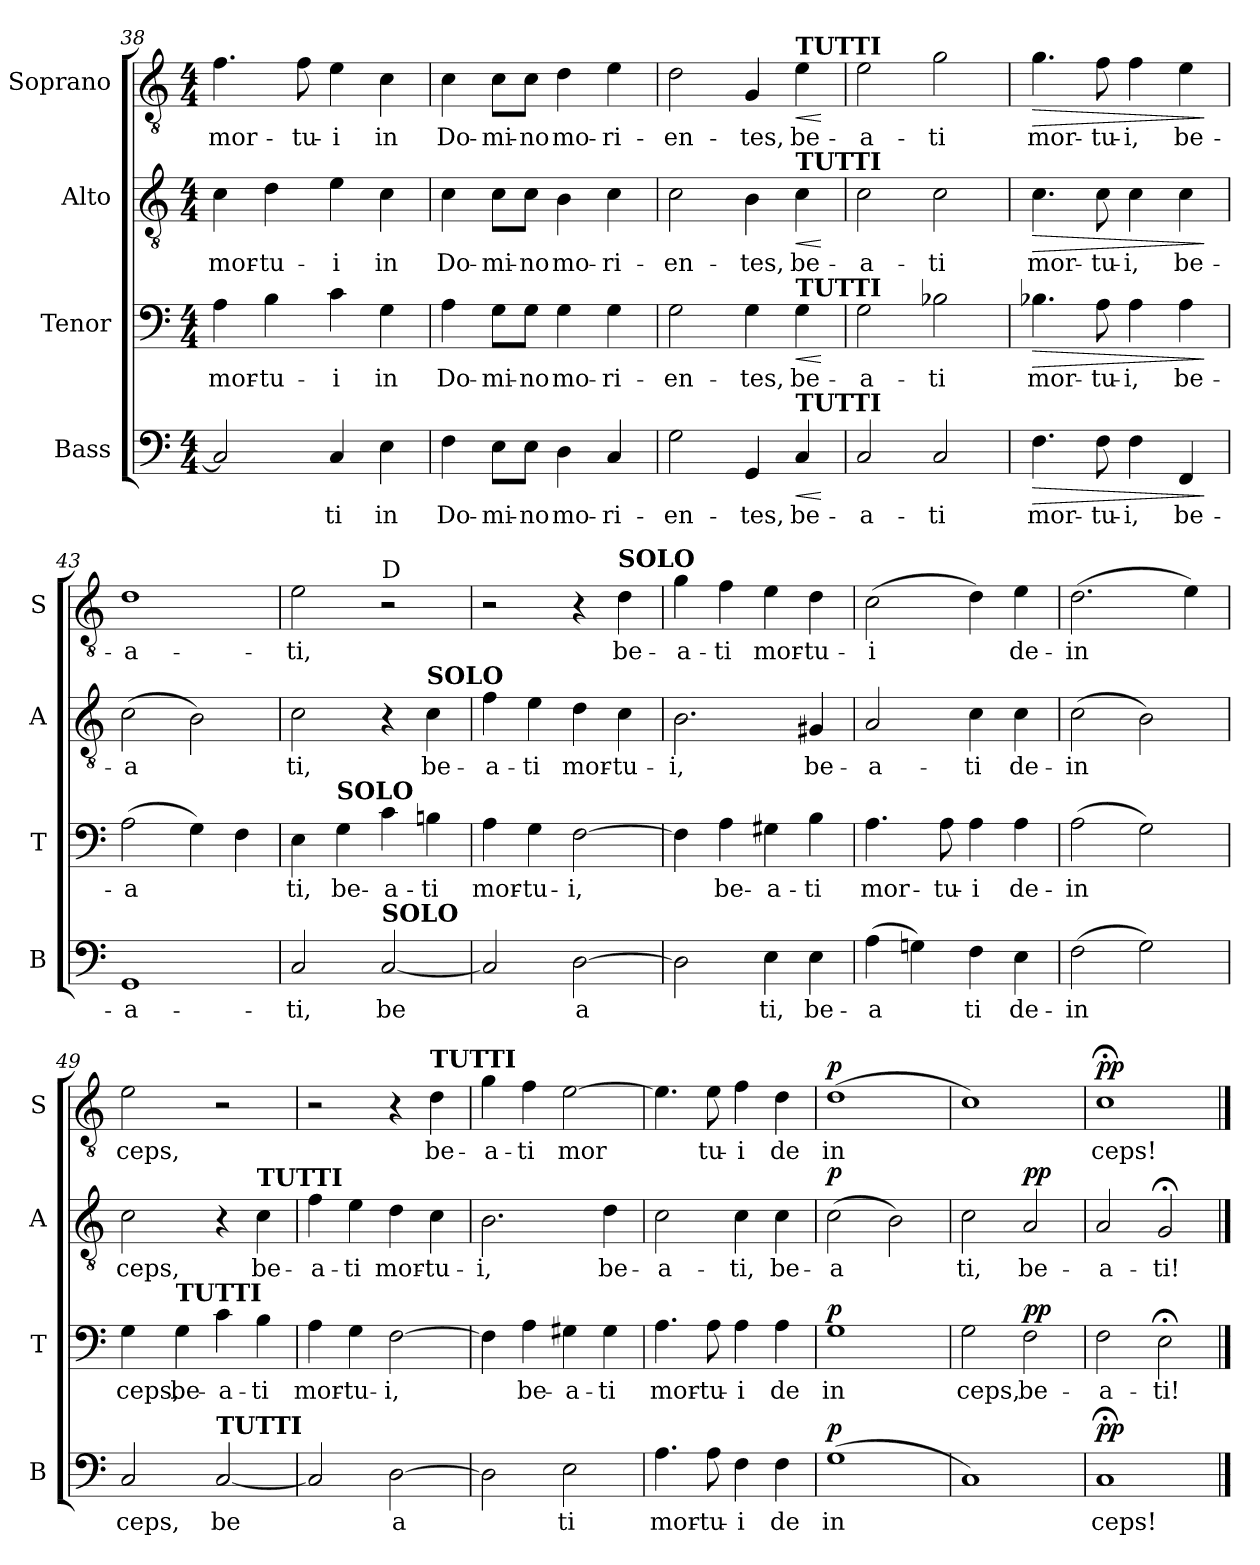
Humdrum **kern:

**kern	**text	**dynam	**kern	**text	**dynam	**kern	**text	**dynam	**kern	**text	**dynam
*part4	*part4	*part4	*part3	*part3	*part3	*part2	*part2	*part2	*part1	*part1	*part1
*staff4	*staff4	*staff4	*staff3	*staff3	*staff3	*staff2	*staff2	*staff2	*staff1	*staff1	*staff1
*I"Bass	*	*	*I"Tenor	*	*	*I"Alto	*	*	*I"Soprano	*	*
*I'B	*	*	*I'T	*	*	*I'A	*	*	*I'S	*	*
*clefF4	*	*	*clefF4	*	*	*clefGv2	*	*	*clefGv2	*	*
*k[]	*	*	*k[]	*	*	*k[]	*	*	*k[]	*	*
*M4/4	*	*	*M4/4	*	*	*M4/4	*	*	*M4/4	*	*
=38	=38	=38	=38	=38	=38	=38	=38	=38	=38	=38	=38
2C/]	.	.	4A\	mor-	.	4c\	mor-	.	4.f\	mor-	.
.	.	.	4B\	-tu-	.	4d\	-tu-	.	.	.	.
.	.	.	.	.	.	.	.	.	8f\	-tu-	.
4C/	ti	.	4c\	-i	.	4e\	-i	.	4e\	-i	.
4E\	in	.	4G\	in	.	4c\	in	.	4c\	in	.
=39	=39	=39	=39	=39	=39	=39	=39	=39	=39	=39	=39
4F\	Do-	.	4A\	Do-	.	4c\	Do-	.	4c\	Do-	.
8E\L	-mi-	.	8G\L	-mi-	.	8c\L	-mi-	.	8c\L	-mi-	.
8E\J	-no	.	8G\J	-no	.	8c\J	-no	.	8c\J	-no	.
4D\	mo-	.	4G\	mo-	.	4B\	mo-	.	4d\	mo-	.
4C/	-ri-	.	4G\	-ri-	.	4c\	-ri-	.	4e\	-ri-	.
=40	=40	=40	=40	=40	=40	=40	=40	=40	=40	=40	=40
2G\	-en-	.	2G\	-en-	.	2c\	-en-	.	2d\	-en-	.
4GG/	-tes,	.	4G\	-tes,	.	4B\	-tes,	.	4G/	-tes,	.
!	!	!	!	!	!	!	!	!	!LO:TX:a:B:t=TUTTI	!	!
!	!	!	!	!	!	!LO:TX:a:B:t=TUTTI	!	!	!	!	!
!	!	!	!LO:TX:a:B:t=TUTTI	!	!	!	!	!	!	!	!
!LO:TX:a:B:t=TUTTI	!	!	!	!	!	!	!	!	!	!	!
!	!	!LO:HP:b	!	!	!LO:HP:b	!	!	!LO:HP:b	!	!	!LO:HP:b
4C/	be-	<	4G\	be-	<	4c\	be-	<	4e\	be-	<
.	.	[	.	.	[	.	.	[	.	.	[
=41	=41	=41	=41	=41	=41	=41	=41	=41	=41	=41	=41
2C/	-a-	.	2G\	-a-	.	2c\	-a-	.	2e\	-a-	.
2C/	-ti	.	2B-X\	-ti	.	2c\	-ti	.	2g\	-ti	.
=42	=42	=42	=42	=42	=42	=42	=42	=42	=42	=42	=42
!	!	!LO:HP:b	!	!	!LO:HP:b	!	!	!LO:HP:b	!	!	!LO:HP:b
4.F\	mor-	>	4.B-X\	mor-	>	4.c\	mor-	>	4.g\	mor-	>
8F\	-tu-	.	8A\	-tu-	.	8c\	-tu-	.	8f\	-tu-	.
4F\	-i,	.	4A\	-i,	.	4c\	-i,	.	4f\	-i,	.
4FF/	be-	.	4A\	be-	.	4c\	be-	.	4e\	be-	.
.	.	]	.	.	]	.	.	]	.	.	]
=43	=43	=43	=43	=43	=43	=43	=43	=43	=43	=43	=43
1GG	-a-	.	(2A\	-a	.	(2c\	-a	.	1d	-a-	.
.	.	.	4G\)	.	.	2B\)	.	.	.	.	.
.	.	.	4F\	.	.	.	.	.	.	.	.
=44	=44	=44	=44	=44	=44	=44	=44	=44	=44	=44	=44
2C/	-ti,	.	4E\	ti,	.	2c\	ti,	.	2e\	-ti,	.
!	!	!	!LO:TX:a:B:t=SOLO	!	!	!	!	!	!	!	!
.	.	.	4G\	be-	.	.	.	.	.	.	.
!	!	!	!	!	!	!	!	!	!LO:TX:a:t=D	!	!
!LO:TX:a:B:t=SOLO	!	!	!	!	!	!	!	!	!	!	!
[2C/	-be	.	4c\	-a-	.	4r	.	.	2r	.	.
!	!	!	!	!	!	!LO:TX:a:B:t=SOLO	!	!	!	!	!
.	.	.	4Bn\	-ti	.	4c\	be-	.	.	.	.
=45	=45	=45	=45	=45	=45	=45	=45	=45	=45	=45	=45
2C/]	.	.	4A\	mor-	.	4f\	-a-	.	2r	.	.
.	.	.	4G\	-tu-	.	4e\	-ti	.	.	.	.
[2D\	-a	.	[2F\	-i,	.	4d\	mor-	.	4r	.	.
!	!	!	!	!	!	!	!	!	!LO:TX:a:B:t=SOLO	!	!
.	.	.	.	.	.	4c\	-tu-	.	4d\	be-	.
!!LO:LB:g=z
=46	=46	=46	=46	=46	=46	=46	=46	=46	=46	=46	=46
2D\]	.	.	4F\]	.	.	2.B\	-i,	.	4g\	-a-	.
.	.	.	4A\	be-	.	.	.	.	4f\	-ti	.
4E\	ti,	.	4G#X\	-a-	.	.	.	.	4e\	mor-	.
4E\	be-	.	4B\	-ti	.	4G#X/	be-	.	4d\	-tu-	.
=47	=47	=47	=47	=47	=47	=47	=47	=47	=47	=47	=47
(4A\	-a	.	4.A\	mor-	.	2A/	-a-	.	(2c\	-i	.
4Gn\)	.	.	.	.	.	.	.	.	.	.	.
.	.	.	8A\	-tu-	.	.	.	.	.	.	.
4F\	ti	.	4A\	-i	.	4c\	-ti	.	4d\)	.	.
4E\	de-	.	4A\	de-	.	4c\	de-	.	4e\	de-	.
=48	=48	=48	=48	=48	=48	=48	=48	=48	=48	=48	=48
(2F\	-in	.	(2A\	-in	.	(2c\	-in	.	(2.d\	-in	.
2G\)	.	.	2G\)	.	.	2B\)	.	.	.	.	.
.	.	.	.	.	.	.	.	.	4e\)	.	.
=49	=49	=49	=49	=49	=49	=49	=49	=49	=49	=49	=49
2C/	ceps,	.	4G\	ceps,	.	2c\	ceps,	.	2e\	ceps,	.
!	!	!	!LO:TX:a:B:t=TUTTI	!	!	!	!	!	!	!	!
.	.	.	4G\	be-	.	.	.	.	.	.	.
!LO:TX:a:B:t=TUTTI	!	!	!	!	!	!	!	!	!	!	!
[2C/	-be	.	4c\	-a-	.	4r	.	.	2r	.	.
!	!	!	!	!	!	!LO:TX:a:B:t=TUTTI	!	!	!	!	!
.	.	.	4B\	-ti	.	4c\	be-	.	.	.	.
=50	=50	=50	=50	=50	=50	=50	=50	=50	=50	=50	=50
2C/]	.	.	4A\	mor-	.	4f\	-a-	.	2r	.	.
.	.	.	4G\	-tu-	.	4e\	-ti	.	.	.	.
[2D\	-a	.	[2F\	-i,	.	4d\	mor-	.	4r	.	.
!	!	!	!	!	!	!	!	!	!LO:TX:a:B:t=TUTTI	!	!
.	.	.	.	.	.	4c\	-tu-	.	4d\	be-	.
=51	=51	=51	=51	=51	=51	=51	=51	=51	=51	=51	=51
2D\]	.	.	4F\]	.	.	2.B\	-i,	.	4g\	-a-	.
.	.	.	4A\	be-	.	.	.	.	4f\	-ti	.
2E\	ti	.	4G#X\	-a-	.	.	.	.	[2e\	-mor	.
.	.	.	4G#\	-ti	.	4d\	be-	.	.	.	.
=52	=52	=52	=52	=52	=52	=52	=52	=52	=52	=52	=52
4.A\	mor-	.	4.A\	mor-	.	2c\	-a-	.	4.e\]	.	.
8A\	-tu-	.	8A\	-tu-	.	.	.	.	8e\	tu-	.
4F\	-i	.	4A\	-i	.	4c\	-ti,	.	4f\	-i	.
4F\	de	.	4A\	de	.	4c\	be-	.	4d\	de	.
=53	=53	=53	=53	=53	=53	=53	=53	=53	=53	=53	=53
!	!	!LO:DY:a	!	!	!LO:DY:a	!	!	!LO:DY:a	!	!	!LO:DY:a
(1G	-in	p	1G	in	p	(2c\	-a	p	(1d	-in	p
.	.	.	.	.	.	2B\)	.	.	.	.	.
=54	=54	=54	=54	=54	=54	=54	=54	=54	=54	=54	=54
1C)	.	.	2G\	ceps,	.	2c\	ti,	.	1c)	.	.
!	!	!	!	!	!LO:DY:a	!	!	!LO:DY:a	!	!	!
.	.	.	2F\	be-	pp	2A/	be-	pp	.	.	.
=55	=55	=55	=55	=55	=55	=55	=55	=55	=55	=55	=55
!	!	!LO:DY:a	!	!	!	!	!	!	!	!	!LO:DY:a
1C;<	ceps!	pp	2F\	-a-	.	2A/	-a-	.	1c;<	ceps!	pp
.	.	.	2E;<\	-ti!	.	2G;</	-ti!	.	.	.	.
==	==	==	==	==	==	==	==	==	==	==	==
*-	*-	*-	*-	*-	*-	*-	*-	*-	*-	*-	*-
